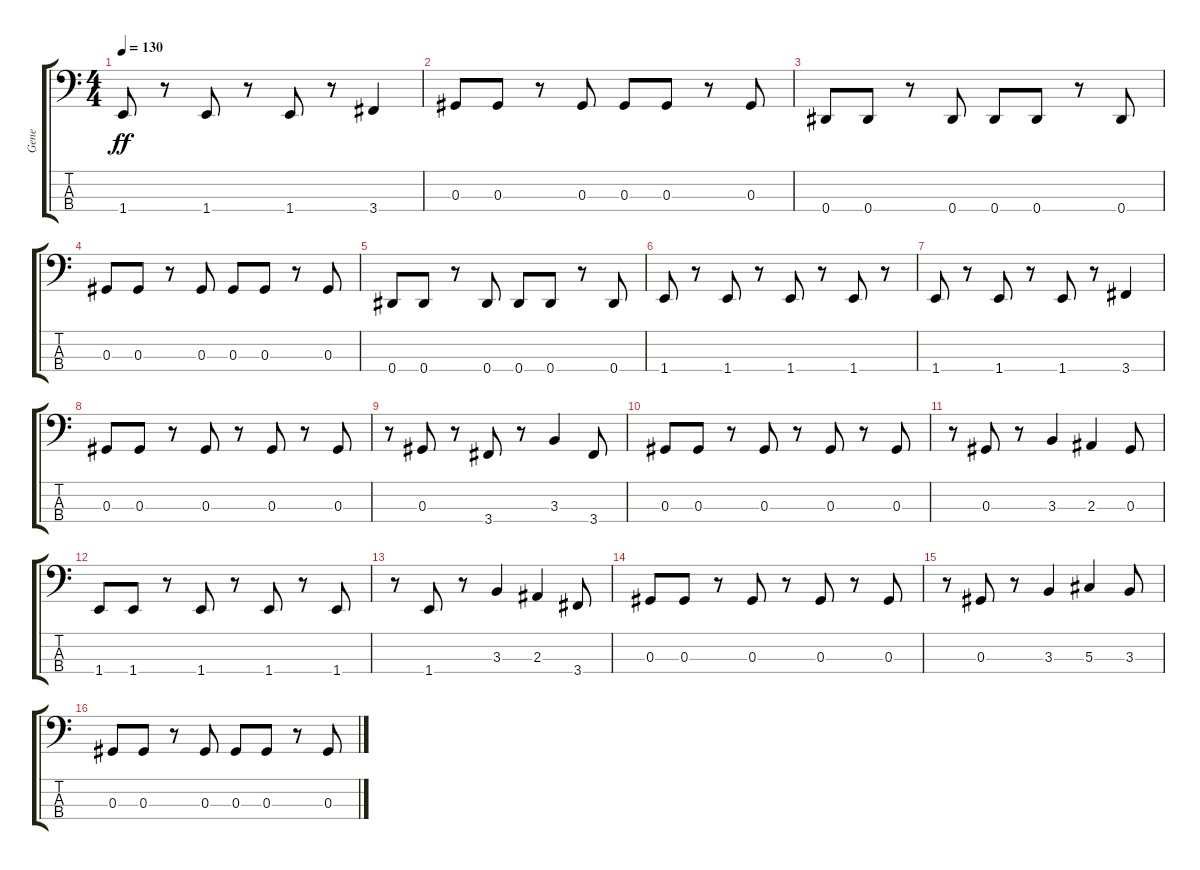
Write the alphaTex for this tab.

\track ("Gene" "Gene") {instrument electricbasspick}
\staff {score tabs}
\tuning (Gb2 Db2 Ab1 Eb1) {hide}
\ts (4 4)
\tempo 130
\clef f4
\ks c
1.4.8{dy ff} r.8 1.4.8 r.8 1.4.8 r.8 3.4.4 |
0.3.8 0.3.8 r.8 0.3.8 0.3.8 0.3.8 r.8 0.3.8 |
0.4.8 0.4.8 r.8 0.4.8 0.4.8 0.4.8 r.8 0.4.8 |
0.3.8 0.3.8 r.8 0.3.8 0.3.8 0.3.8 r.8 0.3.8 |
0.4.8 0.4.8 r.8 0.4.8 0.4.8 0.4.8 r.8 0.4.8 |
1.4.8 r.8 1.4.8 r.8 1.4.8 r.8 1.4.8 r.8 |
1.4.8 r.8 1.4.8 r.8 1.4.8 r.8 3.4.4 |
0.3.8 0.3.8 r.8 0.3.8 r.8 0.3.8 r.8 0.3.8 |
r.8 0.3.8 r.8 3.4.8 r.8 3.3.4 3.4.8 |
0.3.8 0.3.8 r.8 0.3.8 r.8 0.3.8 r.8 0.3.8 |
r.8 0.3.8 r.8 3.3.4 2.3.4 0.3.8 |
1.4.8 1.4.8 r.8 1.4.8 r.8 1.4.8 r.8 1.4.8 |
r.8 1.4.8 r.8 3.3.4 2.3.4 3.4.8 |
0.3.8 0.3.8 r.8 0.3.8 r.8 0.3.8 r.8 0.3.8 |
r.8 0.3.8 r.8 3.3.4 5.3.4 3.3.8 |
0.3.8 0.3.8 r.8 0.3.8 0.3.8 0.3.8 r.8 0.3.8
